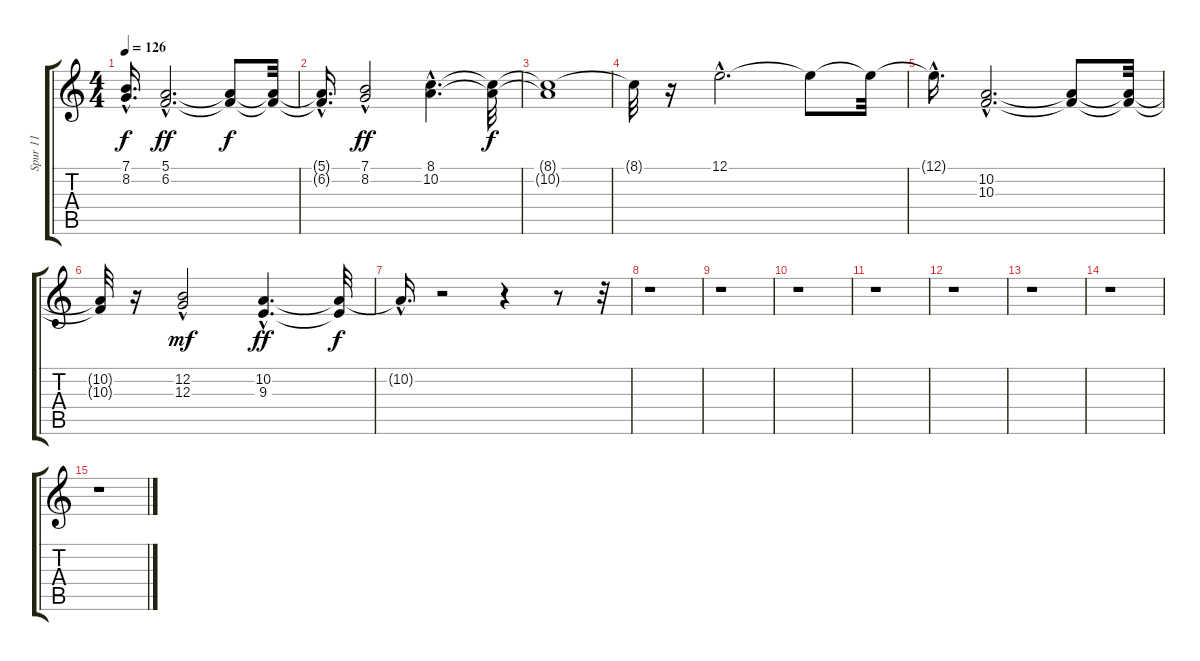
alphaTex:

\track ("Spur 11" "Spur 11") {instrument synthstrings1}
\staff {score tabs}
\tuning (E4 B3 G3 D3 A2 E2) {hide}
\ts (4 4)
\tempo 126
\clef g2
\ks c
(7.1{t} 8.2{hac t}).16{d dy f} (5.1{hac} 6.2{hac}).2{d dy ff} (5.1{t} 6.2{t}).8{dy f} (5.1{t} 6.2{t}).32 |
(5.1{t} 6.2{hac t}).16{d} (7.1 8.2{hac}).2{dy ff} (8.1{hac} 10.2{hac}).4{d} (8.1{t} 10.2{t}).32{dy f} |
(8.1{t} 10.2{t}).1 |
8.1{t}.32 r.16 12.1{hac}.2{d} 12.1{t}.8 12.1{t}.32 |
12.1{hac t}.16{d} (10.2{hac} 10.3{hac}).2{d} (10.2{t} 10.3{t}).8 (10.2{t} 10.3{t}).32 |
(10.2{t} 10.3{t}).32 r.16 (12.2 12.3{hac}).2{dy mf} (10.2{hac} 9.3{hac}).4{d dy ff} (10.2{t} 9.3{t}).32{dy f} |
10.2{hac t}.16{d} r.2 r.4 r.8 r.32 |
r.1 |
r.1 |
r.1 |
r.1 |
r.1 |
r.1 |
r.1 |
r.1
